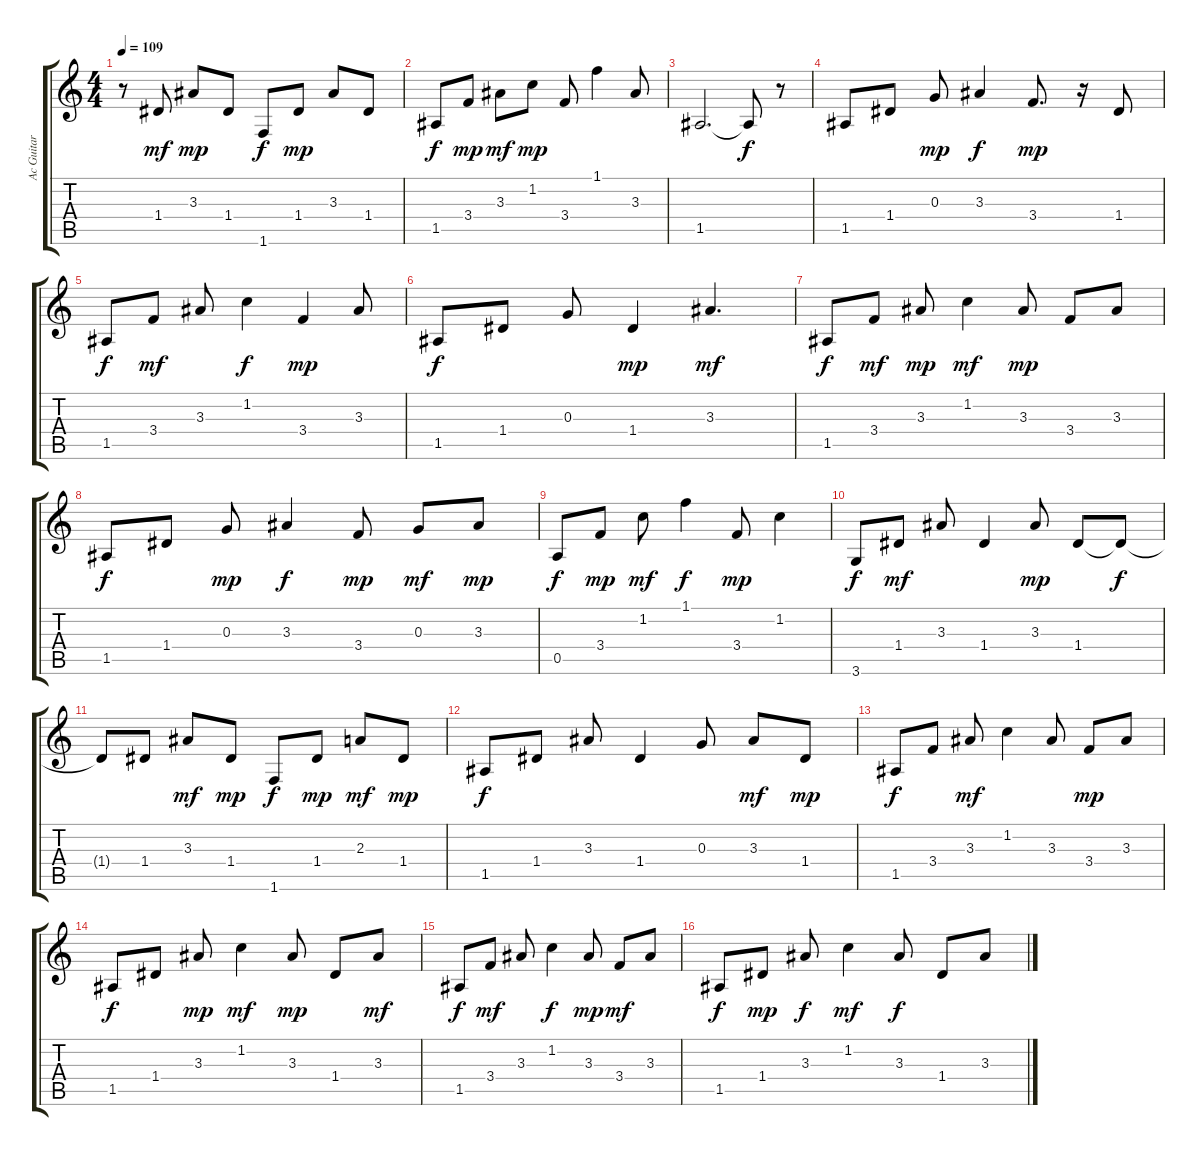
\track ("Ac Guitar" "Ac Guitar") {instrument acousticguitarsteel}
\staff {score tabs}
\tuning (E4 B3 G3 D3 A2 E2) {hide}
\ts (4 4)
\tempo 109
\clef g2
\ks c
r.8{dy f} 1.4.8{dy mf} 3.3.8{dy mp} 1.4.8 1.6.8{dy f} 1.4.8{dy mp} 3.3.8 1.4.8 |
1.5.8{dy f} 3.4.8{dy mp} 3.3.8{dy mf} 1.2.8{dy mp} 3.4.8 1.1.4 3.3.8 |
1.5.2{d} 1.5{t}.8{dy f} r.8 |
1.5.8 1.4.8 0.3.8{dy mp} 3.3.4{dy f} 3.4.8{d dy mp} r.16 1.4.8 |
1.5.8{dy f} 3.4.8{dy mf} 3.3.8 1.2.4{dy f} 3.4.4{dy mp} 3.3.8 |
1.5.8{dy f} 1.4.8 0.3.8 1.4.4{dy mp} 3.3.4{d dy mf} |
1.5.8{dy f} 3.4.8{dy mf} 3.3.8{dy mp} 1.2.4{dy mf} 3.3.8{dy mp} 3.4.8 3.3.8 |
1.5.8{dy f} 1.4.8 0.3.8{dy mp} 3.3.4{dy f} 3.4.8{dy mp} 0.3.8{dy mf} 3.3.8{dy mp} |
0.5.8{dy f} 3.4.8{dy mp} 1.2.8{dy mf} 1.1.4{dy f} 3.4.8{dy mp} 1.2.4 |
3.6.8{dy f} 1.4.8{dy mf} 3.3.8 1.4.4 3.3.8{dy mp} 1.4.8 1.4{t}.8{dy f} |
1.4{t}.8 1.4.8 3.3.8{dy mf} 1.4.8{dy mp} 1.6.8{dy f} 1.4.8{dy mp} 2.3.8{dy mf} 1.4.8{dy mp} |
1.5.8{dy f} 1.4.8 3.3.8 1.4.4 0.3.8 3.3.8{dy mf} 1.4.8{dy mp} |
1.5.8{dy f} 3.4.8 3.3.8{dy mf} 1.2.4 3.3.8 3.4.8{dy mp} 3.3.8 |
1.5.8{dy f} 1.4.8 3.3.8{dy mp} 1.2.4{dy mf} 3.3.8{dy mp} 1.4.8 3.3.8{dy mf} |
1.5.8{dy f} 3.4.8{dy mf} 3.3.8 1.2.4{dy f} 3.3.8{dy mp} 3.4.8{dy mf} 3.3.8 |
1.5.8{dy f} 1.4.8{dy mp} 3.3.8{dy f} 1.2.4{dy mf} 3.3.8{dy f} 1.4.8 3.3.8
